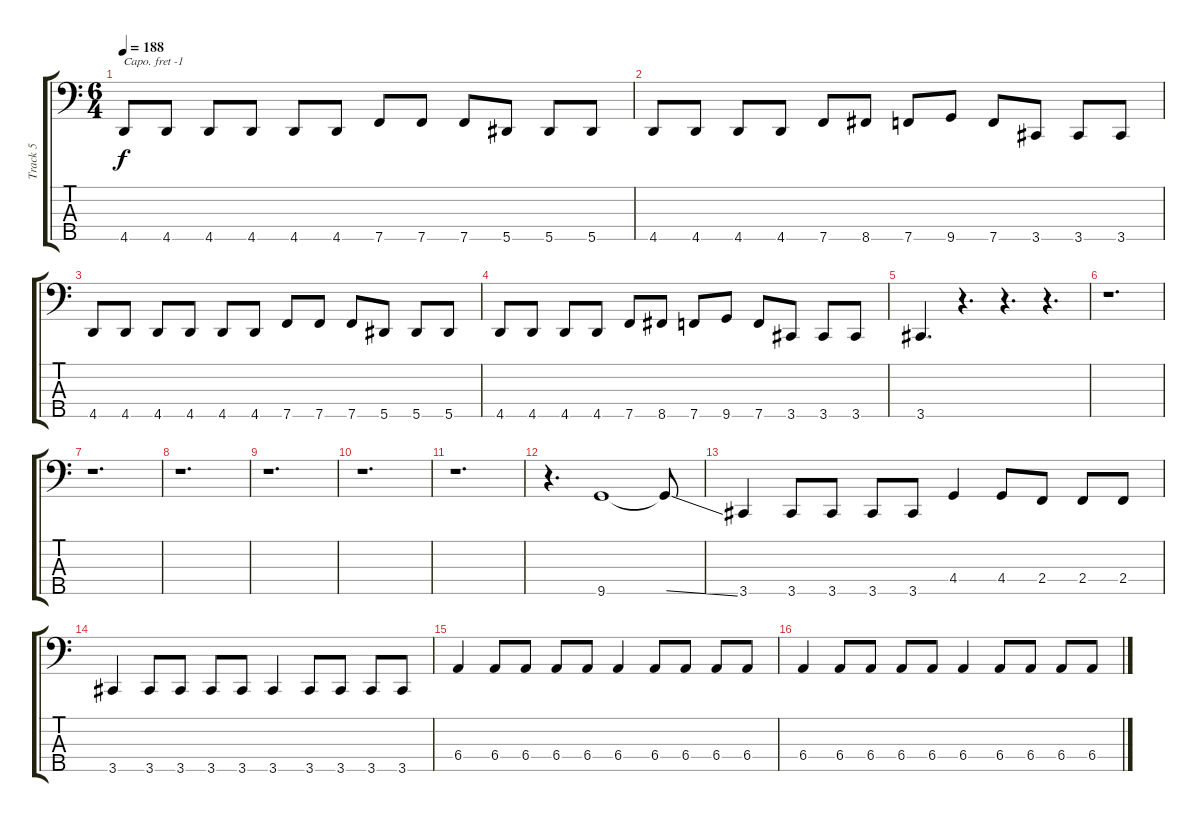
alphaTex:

\track ("Track 5" "Track 5") {instrument electricbassfinger}
\staff {score tabs}
\capo -1
\tuning (G2 D2 A1 E1 B0) {hide}
\ts (6 4)
\tempo 188
\clef f4
\ks c
4.5.8{dy f} 4.5.8 4.5.8 4.5.8 4.5.8 4.5.8 7.5.8 7.5.8 7.5.8 5.5.8 5.5.8 5.5.8 |
4.5.8 4.5.8 4.5.8 4.5.8 7.5.8 8.5.8 7.5.8 9.5.8 7.5.8 3.5.8 3.5.8 3.5.8 |
4.5.8 4.5.8 4.5.8 4.5.8 4.5.8 4.5.8 7.5.8 7.5.8 7.5.8 5.5.8 5.5.8 5.5.8 |
4.5.8 4.5.8 4.5.8 4.5.8 7.5.8 8.5.8 7.5.8 9.5.8 7.5.8 3.5.8 3.5.8 3.5.8 |
3.5.4{d} r.4{d} r.4{d} r.4{d} |
r.1{d} |
r.1{d} |
r.1{d} |
r.1{d} |
r.1{d} |
r.1{d} |
r.4{d} 9.5.1 9.5{ss t}.8 |
3.5.4 3.5.8 3.5.8 3.5.8 3.5.8 4.4.4 4.4.8 2.4.8 2.4.8 2.4.8 |
3.5.4 3.5.8 3.5.8 3.5.8 3.5.8 3.5.4 3.5.8 3.5.8 3.5.8 3.5.8 |
6.4.4 6.4.8 6.4.8 6.4.8 6.4.8 6.4.4 6.4.8 6.4.8 6.4.8 6.4.8 |
6.4.4 6.4.8 6.4.8 6.4.8 6.4.8 6.4.4 6.4.8 6.4.8 6.4.8 6.4.8
